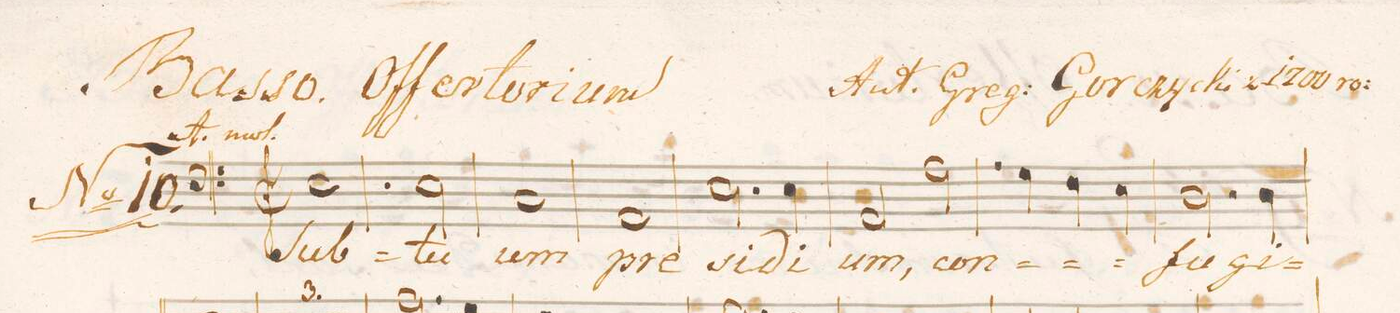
**kern	**text
*I"Basso.	*
*clefF4	*
*k[]	*
*met(c|)	*
*M2/2	*
*2\right	*
[y1E	Sub
=2	=2
2E\]	.
2E\	tu-
=3	=3
1C	-um
=4	=4
1AA	pre-
=5	=5
2.E\	-si-
4E\	-di-
=6	=6
2AA/	-um,
[y2A\	con-
=7	=7
4A\]	.
4G\	.
4F\	.
4E\	.
=8	=8
2.D\	-fu-
4D\	-gi-
=9	=9
*-	*-
